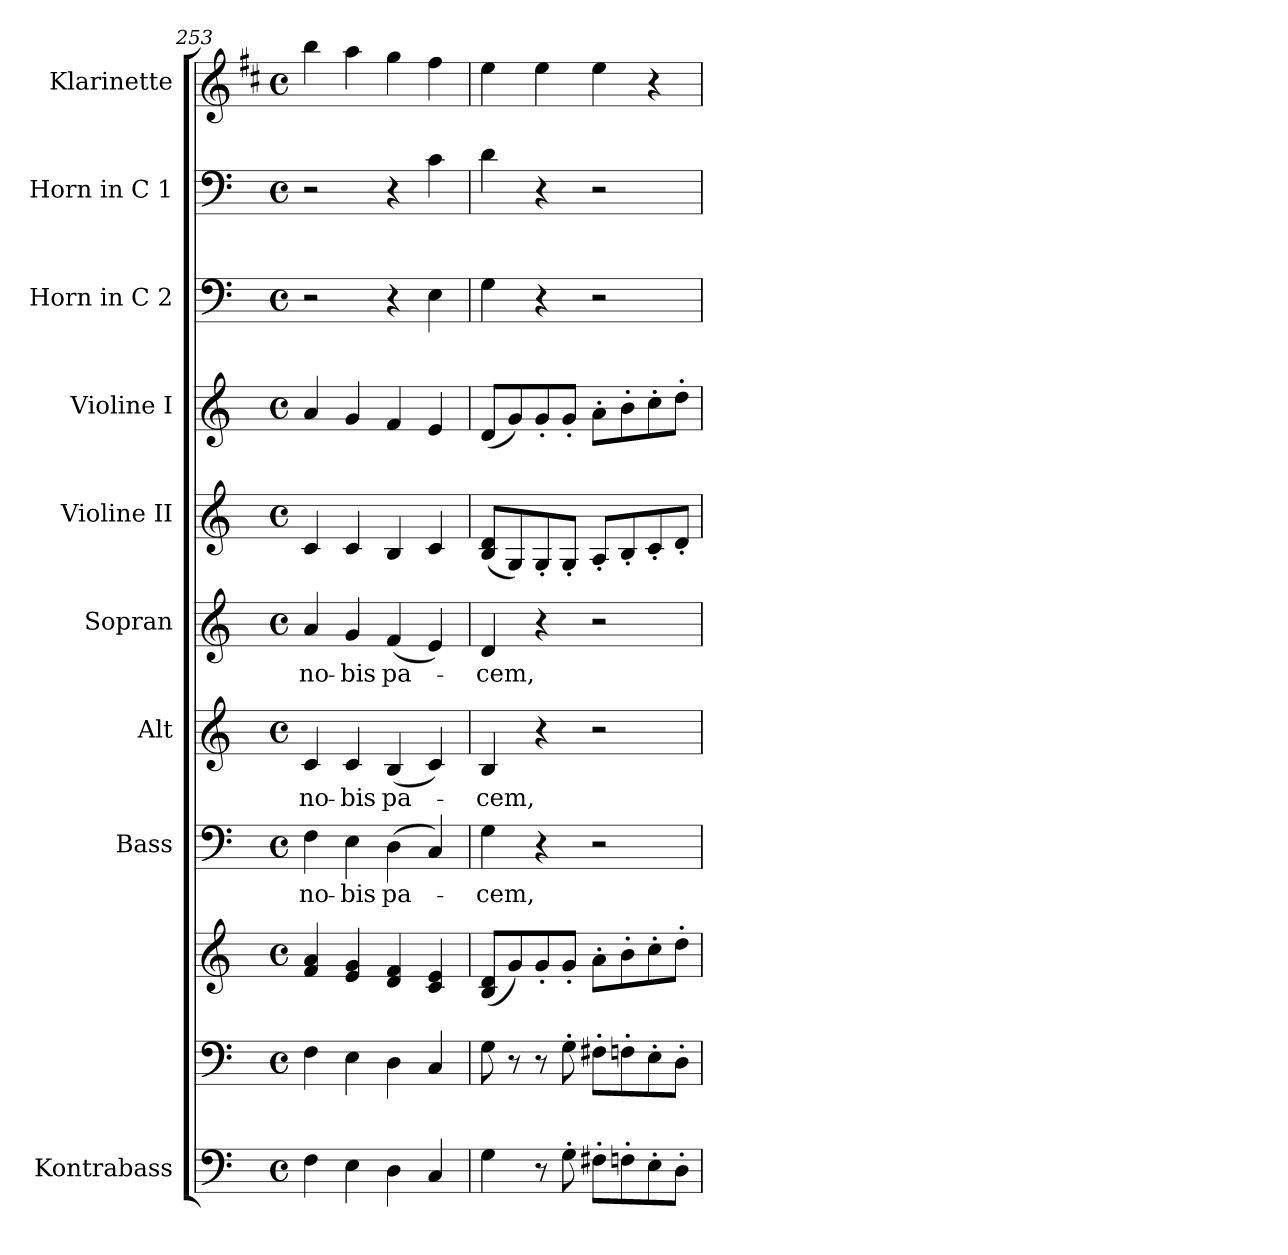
**kern	**kern	**kern	**kern	**text	**kern	**text	**kern	**text	**kern	**kern	**kern	**kern	**kern
*part10	*part9	*part9	*part8	*part8	*part7	*part7	*part6	*part6	*part5	*part4	*part3	*part2	*part1
*staff11	*staff10	*staff9	*staff8	*staff8	*staff7	*staff7	*staff6	*staff6	*staff5	*staff4	*staff3	*staff2	*staff1
*I"Kontrabass	*	*	*I"Bass	*	*I"Alt	*	*I"Sopran	*	*I"Violine II	*I"Violine I	*I"Horn in C 2	*I"Horn in C 1	*I"Klarinette
*I'Kb.	*	*	*I'B.	*	*I'A.	*	*I'S.	*	*I'Vl. II	*I'Vl. I	*I'Horn 2	*I'Horn 1	*I'Kl.
!!LO:PB:g=z
*clefF4	*clefF4	*clefG2	*clefF4	*	*clefG2	*	*clefG2	*	*clefG2	*clefG2	*clefF4	*clefF4	*clefG2
*ITrd7c12	*	*	*	*	*	*	*	*	*	*	*	*	*ITrd1c2
*k[]	*k[]	*k[]	*k[]	*	*k[]	*	*k[]	*	*k[]	*k[]	*k[]	*k[]	*k[]
*C:	*C:	*C:	*C:	*	*C:	*	*C:	*	*C:	*C:	*C:	*C:	*C:
*M4/4	*M4/4	*M4/4	*M4/4	*	*M4/4	*	*M4/4	*	*M4/4	*M4/4	*M4/4	*M4/4	*M4/4
*met(c)	*met(c)	*met(c)	*met(c)	*	*met(c)	*	*met(c)	*	*met(c)	*met(c)	*met(c)	*met(c)	*met(c)
=253	=253	=253	=253	=253	=253	=253	=253	=253	=253	=253	=253	=253	=253
!	!	!	!	!LO:LY:b	!	!LO:LY:b	!	!LO:LY:b	!	!	!	!	!
4FF\	4F\	4f/ 4a/	4F\	no-	4c/	no-	4a/	no-	4c/	4a/	2r	2r	4aa\
!	!	!	!	!LO:LY:b	!	!LO:LY:b	!	!LO:LY:b	!	!	!	!	!
4EE\	4E\	4e/ 4g/	4E\	-bis	4c/	-bis	4g/	-bis	4c/	4g/	.	.	4gg\
!	!	!	!	!LO:LY:b	!	!LO:LY:b	!	!LO:LY:b	!	!	!	!	!
4DD\	4D\	4d/ 4f/	(>4D\	pa-	(<4B/	pa-	(<4f/	pa-	4B/	4f/	4r	4r	4ff\
4CC/	4C/	4c/ 4e/	4C/)	.	4c/)	.	4e/)	.	4c/	4e/	4E\	4c\	4ee\
=254	=254	=254	=254	=254	=254	=254	=254	=254	=254	=254	=254	=254	=254
!	!	!	!	!LO:LY:b	!	!LO:LY:b	!	!LO:LY:b	!	!	!	!	!
4GG\	8G\	(<8B/ 8d/L	4G\	-cem,	4B/	-cem,	4d/	-cem,	(<8B/ 8d/L	(<8d/L	4G\	4d\	4dd\
.	8r	8g/)	.	.	.	.	.	.	8G/)	8g/)	.	.	.
8r	8r	8g'</	4r	.	4r	.	4r	.	8G'</	8g'</	4r	4r	4dd\
8GG'>\	8G'>\	8g'</J	.	.	.	.	.	.	8G'</J	8g'</J	.	.	.
8FF#X'>\L	8F#X'>\L	8a'>\L	2r	.	2r	.	2r	.	8A'</L	8a'>\L	2r	2r	4dd\
8FFn'>\	8Fn'>\	8b'>\	.	.	.	.	.	.	8B'</	8b'>\	.	.	.
8EE'>\	8E'>\	8cc'>\	.	.	.	.	.	.	8c'</	8cc'>\	.	.	4r
8DD'>\J	8D'>\J	8dd'>\J	.	.	.	.	.	.	8d'</J	8dd'>\J	.	.	.
=	=	=	=	=	=	=	=	=	=	=	=	=	=
*-	*-	*-	*-	*-	*-	*-	*-	*-	*-	*-	*-	*-	*-
